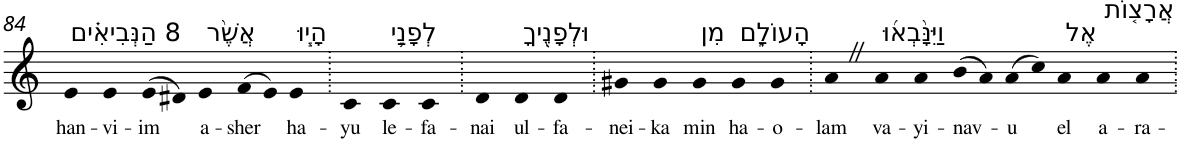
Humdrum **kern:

**kern	**text
*part1	*part1
*staff1	*staff1
*I"Piano	*
*I'Pno	*
!!LO:PB:g=z
*clefG2	*
*k[]	*
=84	=84
!LO:TX:a:t=8 הַנְּבִיאִ֗ים	!
!	!LO:LY:b
4e	han-
!	!LO:LY:b
4e	-vi-
!	!LO:LY:b
(>8e	-im
8d#X)	.
!LO:TX:a:t=אֲשֶׁ֨ר	!
!	!LO:LY:b
4e	a-
!	!LO:LY:b
(>8f	-sher
8e)	.
!LO:TX:a:t=הָי֧וּ	!
!	!LO:LY:b
4e	ha-
=85.	=85.
!	!LO:LY:b
4c	-yu
!LO:TX:a:t=לְפָנַ֛י	!
!	!LO:LY:b
4c	le-
!	!LO:LY:b
4c	-fa-
=86.	=86.
!	!LO:LY:b
4d	-nai
!LO:TX:a:t=וּלְפָנֶ֖יךָ	!
!	!LO:LY:b
4d	ul-
!	!LO:LY:b
4d	-fa-
=87.	=87.
!	!LO:LY:b
4g#X	-nei-
!	!LO:LY:b
4g#	-ka
!LO:TX:a:t=מִן	!
!	!LO:LY:b
4g#	min
!LO:TX:a:t=הָעוֹלָ֑ם	!
!	!LO:LY:b
4g#	ha-
!	!LO:LY:b
4g#	-o-
=88.	=88.
!	!LO:LY:b
4aZ	-lam
!LO:TX:a:t=וַיִּנָּ֨בְא֜וּ	!
!	!LO:LY:b
4a	va-
!	!LO:LY:b
4a	-yi-
!	!LO:LY:b
(>8b	-nav-
8a)	.
!	!LO:LY:b
(>8a	-u
8cc)	.
!LO:TX:a:t=אֶל	!
!	!LO:LY:b
4a	el
!LO:TX:a:t=אֲרָצ֤וֹת	!
!	!LO:LY:b
4a	a-
!	!LO:LY:b
4a	-ra-
=.	=.
*-	*-
